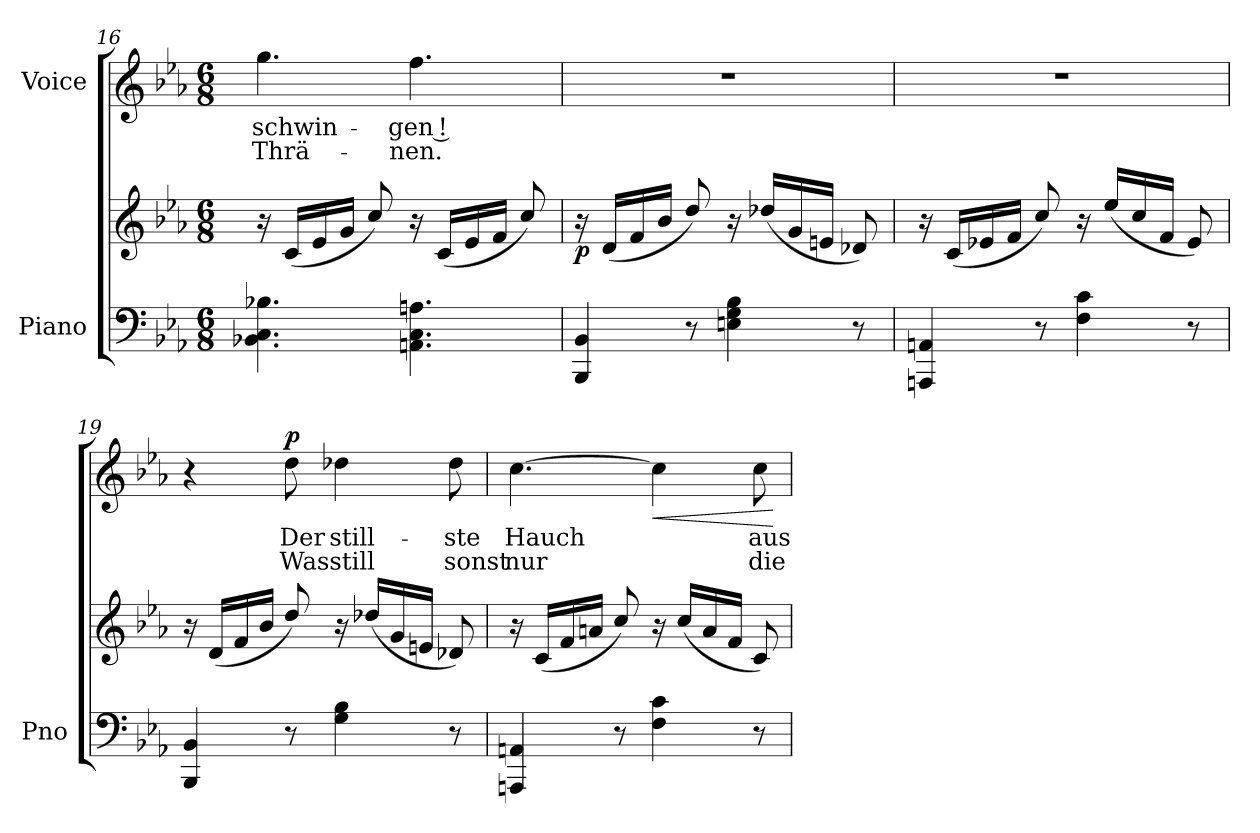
**kern	**kern	**dynam	**kern	**text	**text	**dynam
*part2	*part2	*part2	*part1	*part1	*part1	*part1
*staff3	*staff2	*staff2/3	*staff1	*staff1	*staff1	*staff1
*I"Piano	*	*	*I"Voice	*	*	*
*I'Pno	*	*	*	*	*	*
*clefF4	*clefG2	*	*clefG2	*	*	*
*k[b-e-a-]	*k[b-e-a-]	*	*k[b-e-a-]	*	*	*
*M6/8	*M6/8	*	*M6/8	*	*	*
=16	=16	=16	=16	=16	=16	=16
4.BB-X\ 4.C\ 4.B-X\	16r	.	4.gg\	-schwin-	Thrä-	.
.	(16c/LL	.	.	.	.	.
.	16e-/	.	.	.	.	.
.	16g/JJ	.	.	.	.	.
.	8cc/)	.	.	.	.	.
4.AAn\ 4.C\ 4.An\	16r	.	4.ff\	-gen !	-nen.	.
.	(16c/LL	.	.	.	.	.
.	16e-/	.	.	.	.	.
.	16f/JJ	.	.	.	.	.
.	8cc/)	.	.	.	.	.
=17	=17	=17	=17	=17	=17	=17
!	!	!LO:DY:b	!	!	!	!
4BBB-/ 4BB-/	16r	p	2.r	.	.	.
.	(16d/LL	.	.	.	.	.
.	16f/	.	.	.	.	.
.	16b-/JJ	.	.	.	.	.
8r	8dd/)	.	.	.	.	.
4En\ 4G\ 4B-\	16r	.	.	.	.	.
.	(16dd-X/LL	.	.	.	.	.
.	16g/	.	.	.	.	.
.	16en/JJ	.	.	.	.	.
8r	8d-X/)	.	.	.	.	.
=18	=18	=18	=18	=18	=18	=18
4AAAn/ 4AAn/	16r	.	2.r	.	.	.
.	(16c/LL	.	.	.	.	.
.	16e-X/	.	.	.	.	.
.	16f/JJ	.	.	.	.	.
8r	8cc/)	.	.	.	.	.
4F\ 4c\	16r	.	.	.	.	.
.	(16ee-/LL	.	.	.	.	.
.	16cc/	.	.	.	.	.
.	16f/JJ	.	.	.	.	.
8r	8e-/)	.	.	.	.	.
=19	=19	=19	=19	=19	=19	=19
4BBB-/ 4BB-/	16r	.	4r	.	.	.
.	(16d/LL	.	.	.	.	.
.	16f/	.	.	.	.	.
.	16b-/JJ	.	.	.	.	.
!	!	!	!	!	!	!LO:DY:b
8r	8dd/)	.	8dd\	Der	Was	p
4G\ 4B-\	16r	.	4dd-X\	still-	still	.
.	(16dd-X/LL	.	.	.	.	.
.	16g/	.	.	.	.	.
.	16en/JJ	.	.	.	.	.
8r	8d-X/)	.	8dd-\	-ste	sonst	.
=20	=20	=20	=20	=20	=20	=20
4AAAn/ 4AAn/	16r	.	[4.cc\	Hauch	nur	.
.	(16c/LL	.	.	.	.	.
.	16f/	.	.	.	.	.
.	16an/JJ	.	.	.	.	.
8r	8cc/)	.	.	.	.	.
!	!	!	!	!	!	!LO:HP:b
4F\ 4c\	16r	.	4cc\]	.	.	<
.	(16cc/LL	.	.	.	.	.
.	16a/	.	.	.	.	.
.	16f/JJ	.	.	.	.	.
8r	8c/)	.	8cc\	aus	die	.
.	.	.	.	.	.	[
=	=	=	=	=	=	=
*-	*-	*-	*-	*-	*-	*-
